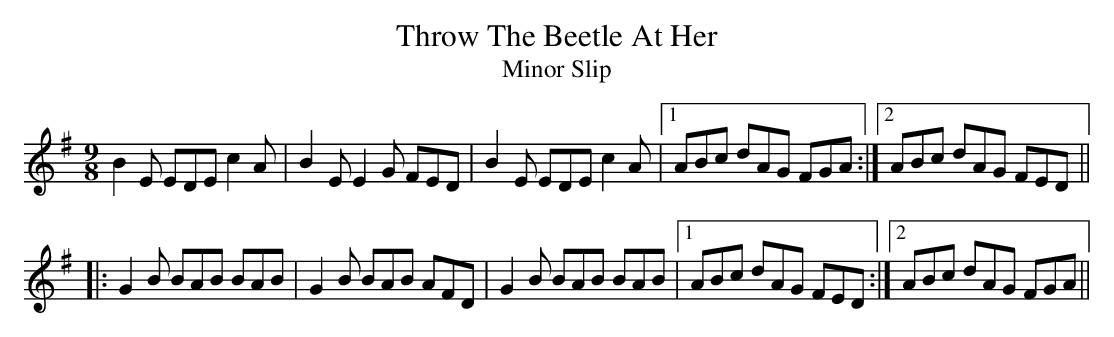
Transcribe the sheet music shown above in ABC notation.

X:1
T:Throw The Beetle At Her
T:Minor Slip
M:9/8
L:1/8
K:Em
B2E EDE c2A | B2E E2G FED | B2E EDE c2A |1 ABc dAG FGA :|2 ABc dAG FED ||
|: G2B BAB BAB | G2B BAB AFD | G2B BAB BAB |1 ABc dAG FED :|2 ABc dAG FGA ||
